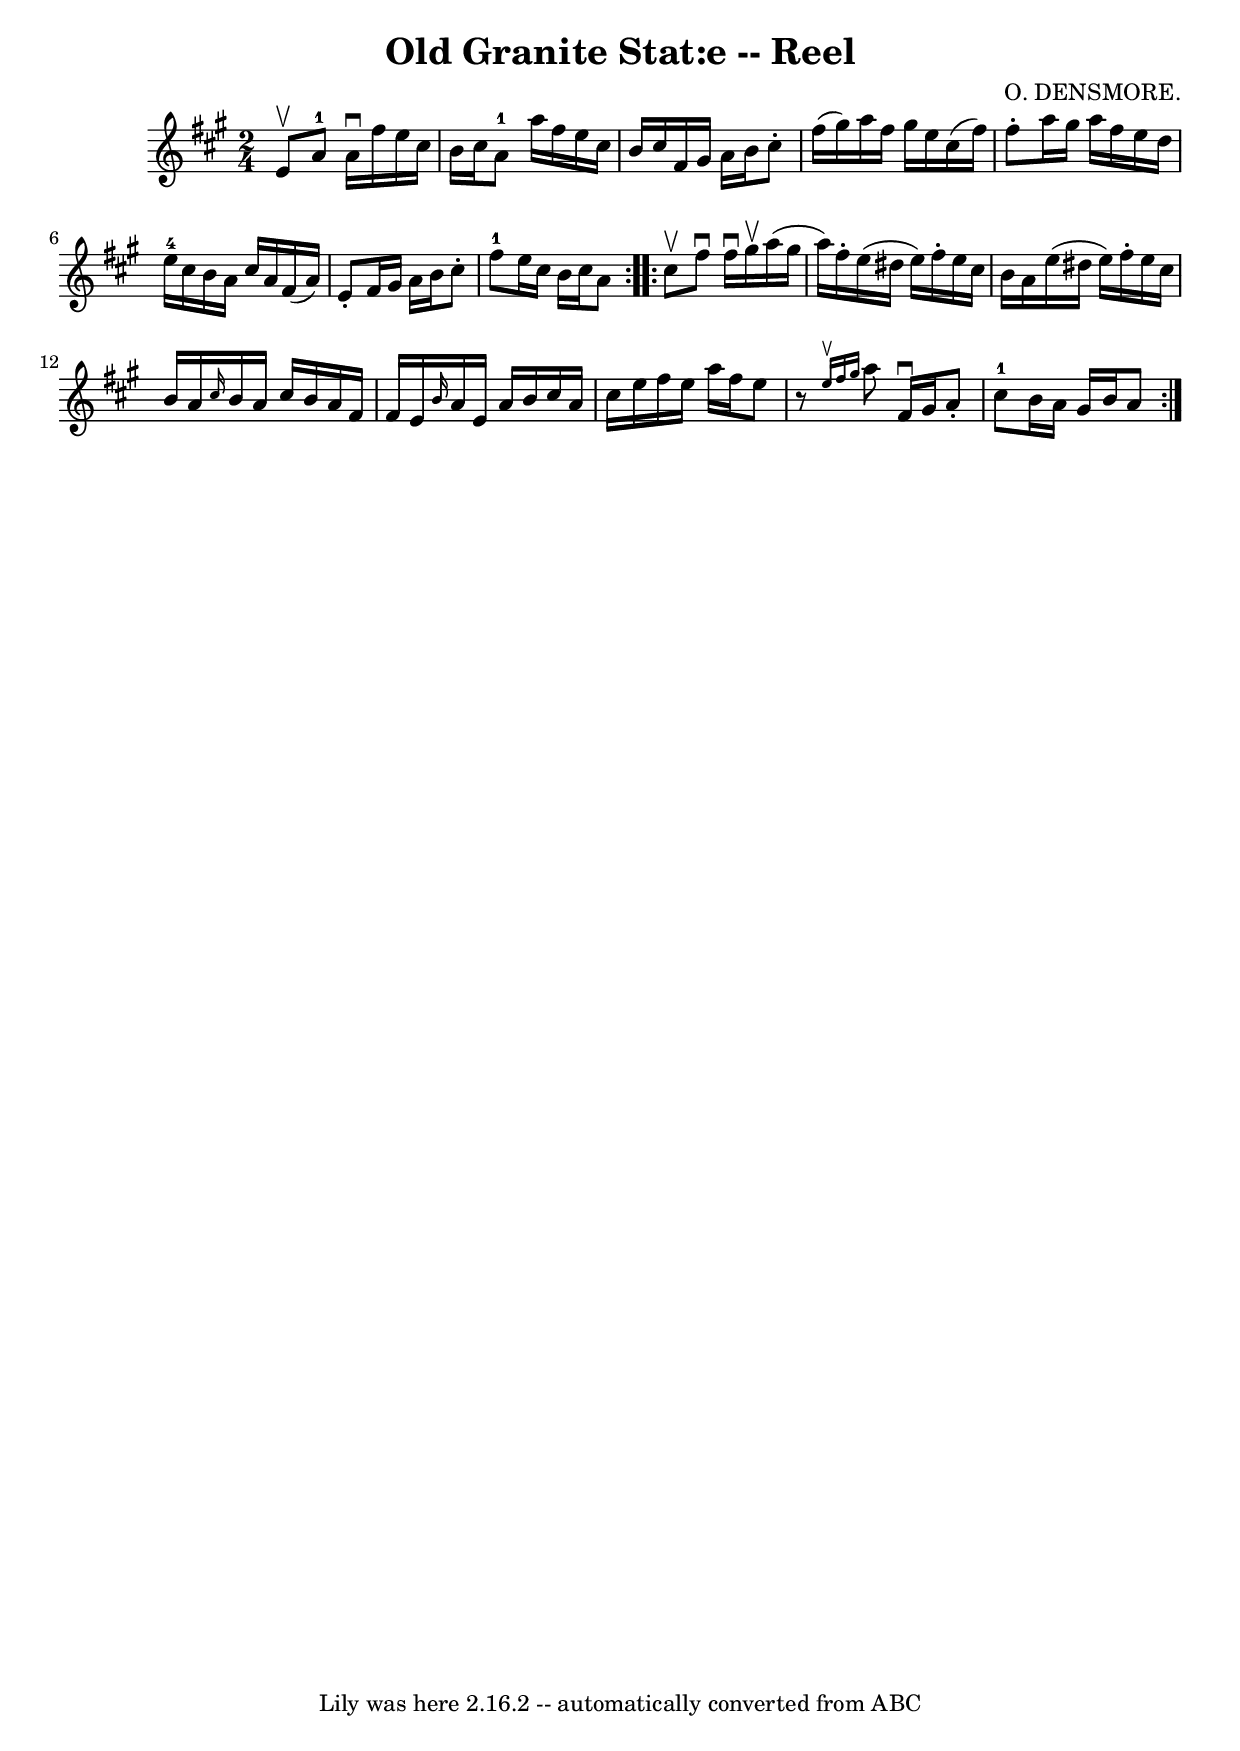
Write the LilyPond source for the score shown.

\version "2.16.2"
\include "Mammoth.ily"
\header {
  %% book = "Ryan's Mammoth Collection"
  composer = "O. DENSMORE."
  crossRefNumber = "1"
  footnotes = "\\\\377"
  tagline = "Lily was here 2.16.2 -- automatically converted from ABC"
  title = "Old Granite Stat:e -- Reel"

}
voicedefault =  {



  \repeat volta 2 {

    \time 2/4 
    \key a \major e'8^\upbow |
    a'8-1 a'16^\downbow  
    fis''16 e''16 cis''16 b'16 cis''16    |
    a'8-1   
    a''16 fis''16 e''16 cis''16 b'16 cis''16    |
    fis'16    
    gis'16 a'16 b'16 cis''8 -. fis''16 (gis''16)   |
    
    a''16 fis''16 gis''16 e''16 cis''16 (fis''16) fis''8 -.   
    |
    a''16 gis''16 a''16 fis''16 e''16 d''16 e''16 
    -4 cis''16    |
    b'16 a'16 cis''16 a'16 fis'16 (a'16 
    ) e'8 -.   |
    fis'16 gis'16 a'16 b'16 cis''8 -.   
    fis''8-1   |
    e''16 cis''16 b'16 cis''16 a'8  
  }     

  \repeat volta 2 {
    cis''8^\upbow |
    fis''8^\downbow fis''16 
    ^\downbow gis''16^\upbow a''16 (gis''16 a''16) fis''16 -.   
    |
    e''16 (dis''16 e''16) fis''16 -. e''16 cis''16    
    b'16 a'16    |
    e''16 (dis''16 e''16) fis''16 -. e''16  
    cis''16 b'16 a'16    |
    \grace { cis''16  
	   } b'16 a'16    
    cis''16 b'16 a'16 fis'16 fis'16 e'16    |
    \grace {    
      b'16  
    } a'16 e'16 a'16 b'16 cis''16 a'16 cis''16 e''16   
    |
    fis''16 e''16 a''16 fis''16 e''8    r8   |
    
    \grace { e''16^\upbow fis''16 gis''16  
	   } a''8 fis'16^\downbow   
    gis'16 a'8 -. cis''8-1   |
    b'16 a'16 gis'16 b'16    
    a'8  
  }   

}

\score{
  <<

    \context Staff="default"
    {
      \voicedefault 
      
    }

  >>
  \layout {
    
  }
  \midi {
  }

}
